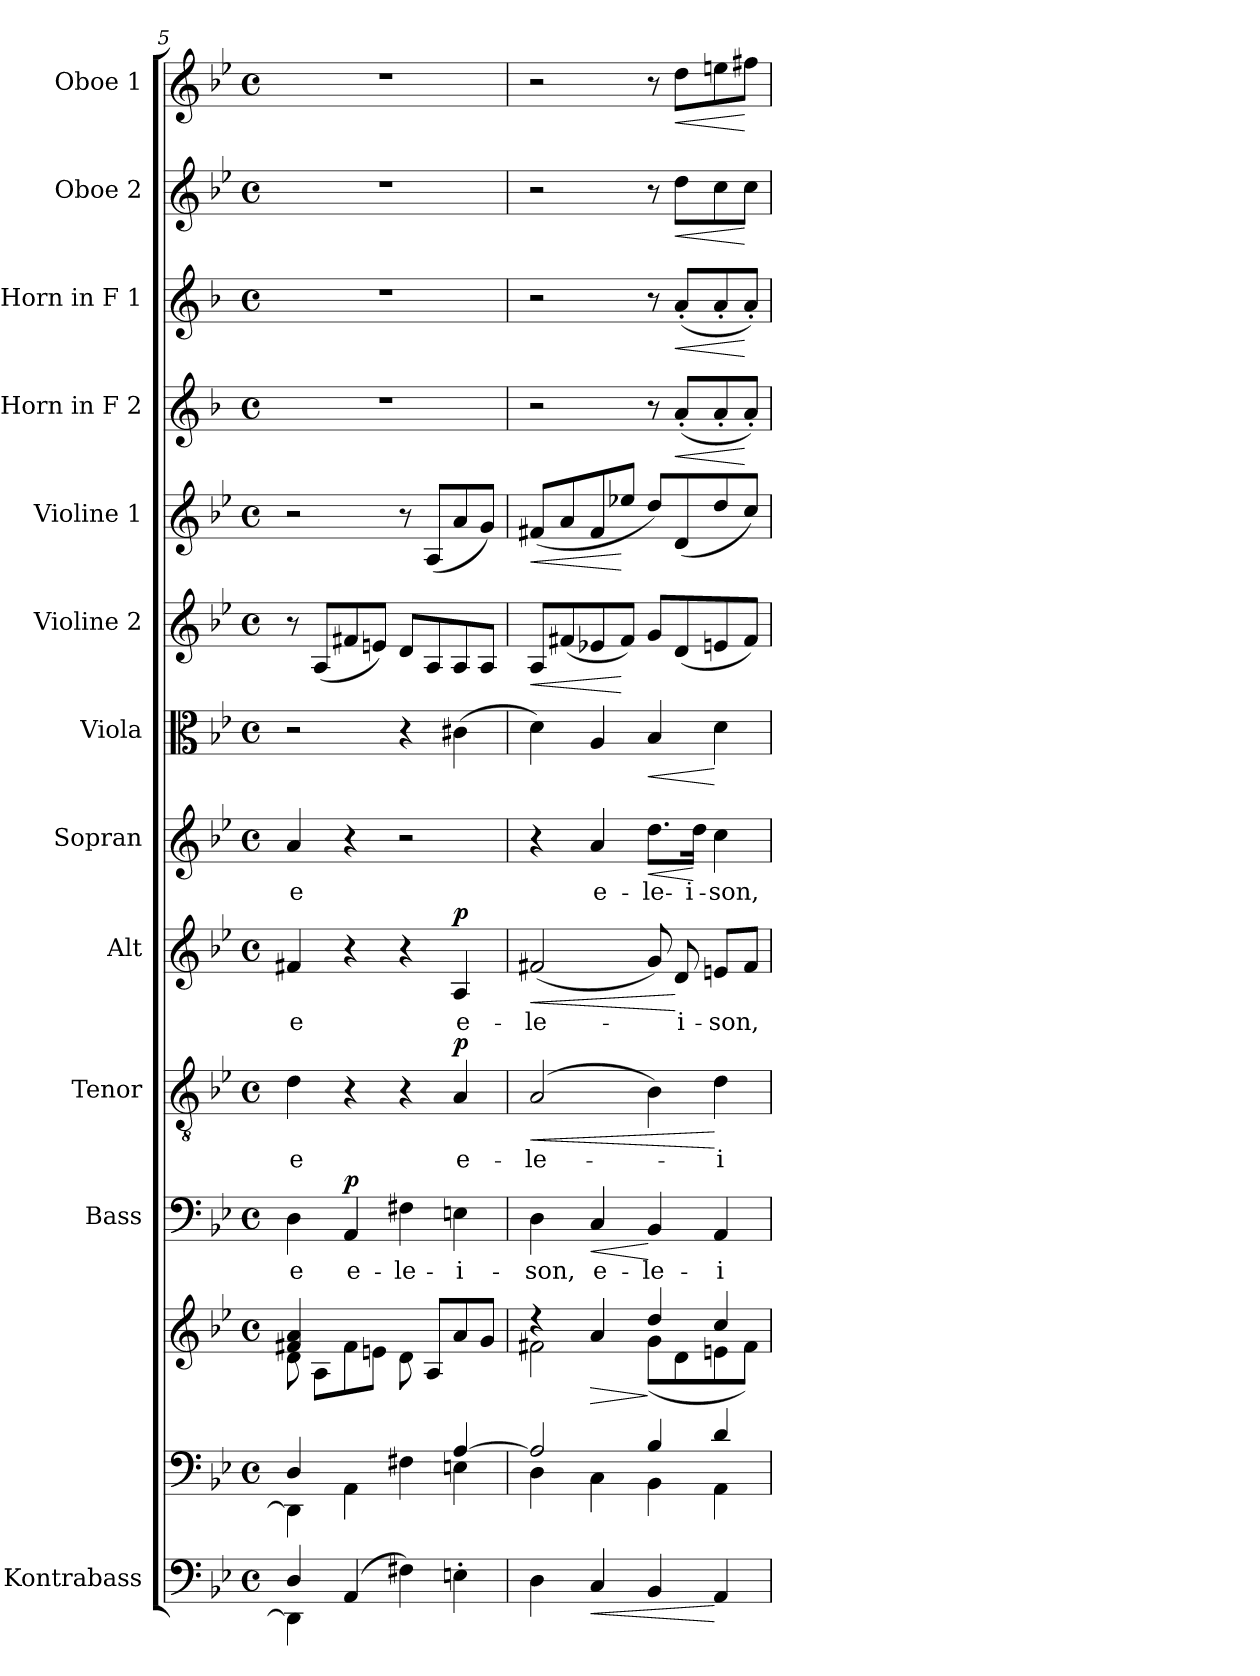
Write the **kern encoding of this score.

**kern	**dynam	**kern	**kern	**dynam	**kern	**text	**dynam	**kern	**text	**dynam	**kern	**text	**dynam	**kern	**text	**dynam	**kern	**dynam	**kern	**dynam	**kern	**dynam	**kern	**dynam	**kern	**dynam	**kern	**dynam	**kern	**dynam
*part13	*part13	*part12	*part12	*part12	*part11	*part11	*part11	*part10	*part10	*part10	*part9	*part9	*part9	*part8	*part8	*part8	*part7	*part7	*part6	*part6	*part5	*part5	*part4	*part4	*part3	*part3	*part2	*part2	*part1	*part1
*staff14	*staff14	*staff13	*staff12	*staff12/13	*staff11	*staff11	*staff11	*staff10	*staff10	*staff10	*staff9	*staff9	*staff9	*staff8	*staff8	*staff8	*staff7	*staff7	*staff6	*staff6	*staff5	*staff5	*staff4	*staff4	*staff3	*staff3	*staff2	*staff2	*staff1	*staff1
*I"Kontrabass	*	*	*	*	*I"Bass	*	*	*I"Tenor	*	*	*I"Alt	*	*	*I"Sopran	*	*	*I"Viola	*	*I"Violine 2	*	*I"Violine 1	*	*I"Horn in F 2	*	*I"Horn in F 1	*	*I"Oboe 2	*	*I"Oboe 1	*
*I'Kb.	*	*	*	*	*I'B.	*	*	*I'T.	*	*	*I'A.	*	*	*I'S.	*	*	*I'Vla.	*	*I'Vl. 2	*	*I'Vl. 1	*	*	*	*	*	*I'Ob. 2	*	*I'Ob. 1	*
*clefF4	*	*clefF4	*clefG2	*	*clefF4	*	*	*clefGv2	*	*	*clefG2	*	*	*clefG2	*	*	*clefC3	*	*clefG2	*	*clefG2	*	*clefG2	*	*clefG2	*	*clefG2	*	*clefG2	*
*ITrd7c12	*	*	*	*	*	*	*	*	*	*	*	*	*	*	*	*	*	*	*	*	*	*	*ITrd4c7	*	*ITrd4c7	*	*	*	*	*
*k[b-e-]	*	*k[b-e-]	*k[b-e-]	*	*k[b-e-]	*	*	*k[b-e-]	*	*	*k[b-e-]	*	*	*k[b-e-]	*	*	*k[b-e-]	*	*k[b-e-]	*	*k[b-e-]	*	*k[b-e-]	*	*k[b-e-]	*	*k[b-e-]	*	*k[b-e-]	*
*B-:	*	*B-:	*B-:	*	*B-:	*	*	*B-:	*	*	*B-:	*	*	*B-:	*	*	*B-:	*	*B-:	*	*B-:	*	*B-:	*	*B-:	*	*B-:	*	*B-:	*
*M4/4	*	*M4/4	*M4/4	*	*M4/4	*	*	*M4/4	*	*	*M4/4	*	*	*M4/4	*	*	*M4/4	*	*M4/4	*	*M4/4	*	*M4/4	*	*M4/4	*	*M4/4	*	*M4/4	*
*met(c)	*	*met(c)	*met(c)	*	*met(c)	*	*	*met(c)	*	*	*met(c)	*	*	*met(c)	*	*	*met(c)	*	*met(c)	*	*met(c)	*	*met(c)	*	*met(c)	*	*met(c)	*	*met(c)	*
=5	=5	=5	=5	=5	=5	=5	=5	=5	=5	=5	=5	=5	=5	=5	=5	=5	=5	=5	=5	=5	=5	=5	=5	=5	=5	=5	=5	=5	=5	=5
*^	*	*^	*^	*	*	*	*	*	*	*	*	*	*	*	*	*	*	*	*	*	*	*	*	*	*	*	*	*	*	*
!	!	!	!	!	!	!	!	!	!LO:LY:b	!	!	!LO:LY:b	!	!	!LO:LY:b	!	!	!LO:LY:b	!	!	!	!	!	!	!	!	!	!	!	!	!	!	!
4DD/	4DDD\]	.	4D!/	4DD\]	4f#X!/ 4a!/	8d!\	.	4D\	-e	.	4d\	-e	.	4f#X/	-e	.	4a/	-e	.	2r	.	8r	.	2r	.	1r	.	1r	.	1r	.	1r	.
.	.	.	.	.	.	8A!\L	.	.	.	.	.	.	.	.	.	.	.	.	.	.	.	(<8A/L	.	.	.	.	.	.	.	.	.	.	.
!	!	!	!	!	!	!	!	!	!LO:LY:b	!LO:DY:a	!	!	!	!	!	!	!	!	!	!	!	!	!	!	!	!	!	!	!	!	!	!	!
4ryy	(4AAA/	.	4ryy	4AA\	4ryy	8f#!\	.	4AA/	e-	p	4r	.	.	4r	.	.	4r	.	.	.	.	8f#X/	.	.	.	.	.	.	.	.	.	.	.
.	.	.	.	.	.	8en!\J	.	.	.	.	.	.	.	.	.	.	.	.	.	.	.	8en/J)	.	.	.	.	.	.	.	.	.	.	.
!	!	!	!	!	!	!	!	!	!LO:LY:b	!	!	!	!	!	!	!	!	!	!	!	!	!	!	!	!	!	!	!	!	!	!	!	!
2ryy	4FF#X\)	.	4ryy	4F#X\	8ryy	8d!\	.	4F#X\	-le-	.	4r	.	.	4r	.	.	2r	.	.	4r	.	8d/L	.	8r	.	.	.	.	.	.	.	.	.
.	.	.	.	.	8A!/L	8ryy	.	.	.	.	.	.	.	.	.	.	.	.	.	.	.	8A/	.	(<8A/L	.	.	.	.	.	.	.	.	.
!	!	!	!	!	!	!	!	!	!LO:LY:b	!	!	!LO:LY:b	!LO:DY:a	!	!LO:LY:b	!LO:DY:a	!	!	!	!	!	!	!	!	!	!	!	!	!	!	!	!	!
.	4EEn'>\	.	[>4A/	4En\	8a!/	4ryy	.	4En\	-i-	.	4A/	e-	p	4A/	e-	p	.	.	.	(>4c#X\	.	8A/	.	8a/	.	.	.	.	.	.	.	.	.
.	.	.	.	.	8g!/J	.	.	.	.	.	.	.	.	.	.	.	.	.	.	.	.	8A/J	.	8g/J)	.	.	.	.	.	.	.	.	.
*v	*v	*	*	*	*	*	*	*	*	*	*	*	*	*	*	*	*	*	*	*	*	*	*	*	*	*	*	*	*	*	*	*	*
=6	=6	=6	=6	=6	=6	=6	=6	=6	=6	=6	=6	=6	=6	=6	=6	=6	=6	=6	=6	=6	=6	=6	=6	=6	=6	=6	=6	=6	=6	=6	=6	=6
!	!	!	!	!	!	!	!	!LO:LY:b	!	!	!LO:LY:b	!LO:HP:b	!	!LO:LY:b	!LO:HP:b	!	!	!	!	!	!	!LO:HP:b	!	!LO:HP:b	!	!	!	!	!	!	!	!
4DD\	.	2A/]	4D\	4rdd	2f#X\	.	4D\	-son,	.	(2A/	-le-	<	(<2f#X/	-le-	<	4r	.	.	4d\)	.	8A/L	<	(<8f#X/L	<	2r	.	2r	.	2r	.	2r	.
.	.	.	.	.	.	.	.	.	.	.	.	.	.	.	.	.	.	.	.	.	(<8f#X/	.	8a/	.	.	.	.	.	.	.	.	.
!	!LO:HP:b	!	!	!	!	!LO:HP:b	!	!LO:LY:b	!LO:HP:b	!	!	!	!	!	!	!	!LO:LY:b	!	!	!	!	!	!	!	!	!	!	!	!	!	!	!
4CC/	<	.	4C\	4a/	.	>	4C/	e-	<	.	.	.	.	.	.	4a/	e-	.	4A/	.	8e-X/	.	8f#/	.	.	.	.	.	.	.	.	.
.	.	.	.	.	.	.	.	.	.	.	.	.	.	.	.	.	.	.	.	.	8f#/J)	[	8ee-X/J	[	.	.	.	.	.	.	.	.
!	!	!	!	!	!	!	!	!LO:LY:b	!	!	!	!	!	!	!	!	!LO:LY:b	!LO:HP:b	!	!LO:HP:b	!	!	!	!	!	!	!	!	!	!	!	!
4BBB-/	.	4B-/	4BB-\	4dd/	(<8g\L	]	4BB-/	-le-	[	4B-\)	.	.	8g/)	.	.	8.dd\L	-le-	<	4B-/	<	8g/L	.	8dd/L)	.	8r	.	8r	.	8r	.	8r	.
!	!	!	!	!	!	!	!	!	!	!	!	!	!	!LO:LY:b	!	!	!	!	!	!	!	!	!	!	!	!LO:HP:b	!	!LO:HP:b	!	!LO:HP:b	!	!LO:HP:b
.	.	.	.	.	8d\	.	.	.	.	.	.	.	8d/	-i-	[	.	.	.	.	.	(<8d/	.	(<8d/	.	(<8d'</L	<	(<8d'</L	<	8dd\L	<	8dd\L	<
!	!	!	!	!	!	!	!	!	!	!	!	!	!	!	!	!	!LO:LY:b	!	!	!	!	!	!	!	!	!	!	!	!	!	!	!
.	.	.	.	.	.	.	.	.	.	.	.	.	.	.	.	16dd\Jk	-i-	[	.	.	.	.	.	.	.	.	.	.	.	.	.	.
!	!	!	!	!	!	!	!	!LO:LY:b	!	!	!LO:LY:b	!	!	!LO:LY:b	!	!	!LO:LY:b	!	!	!	!	!	!	!	!	!	!	!	!	!	!	!
4AAA/	[	4d/	4AA\	4cc/	8en\	.	4AA/	-i-	.	4d\	-i-	[	8en/L	-son,	.	4cc\	-son,	.	4d\	[	8en/	.	8dd/	.	8d'</	.	8d'</	.	8cc\	.	8een\	.
.	.	.	.	.	8f#\J)	.	.	.	.	.	.	.	8f#/J	.	.	.	.	.	.	.	8f#/J)	.	8cc/J)	.	8d'</J)	[	8d'</J)	[	8cc\J	[	8ff#X\J	[
*	*	*v	*v	*	*	*	*	*	*	*	*	*	*	*	*	*	*	*	*	*	*	*	*	*	*	*	*	*	*	*	*	*
*	*	*	*v	*v	*	*	*	*	*	*	*	*	*	*	*	*	*	*	*	*	*	*	*	*	*	*	*	*	*	*	*
=	=	=	=	=	=	=	=	=	=	=	=	=	=	=	=	=	=	=	=	=	=	=	=	=	=	=	=	=	=	=
*-	*-	*-	*-	*-	*-	*-	*-	*-	*-	*-	*-	*-	*-	*-	*-	*-	*-	*-	*-	*-	*-	*-	*-	*-	*-	*-	*-	*-	*-	*-
